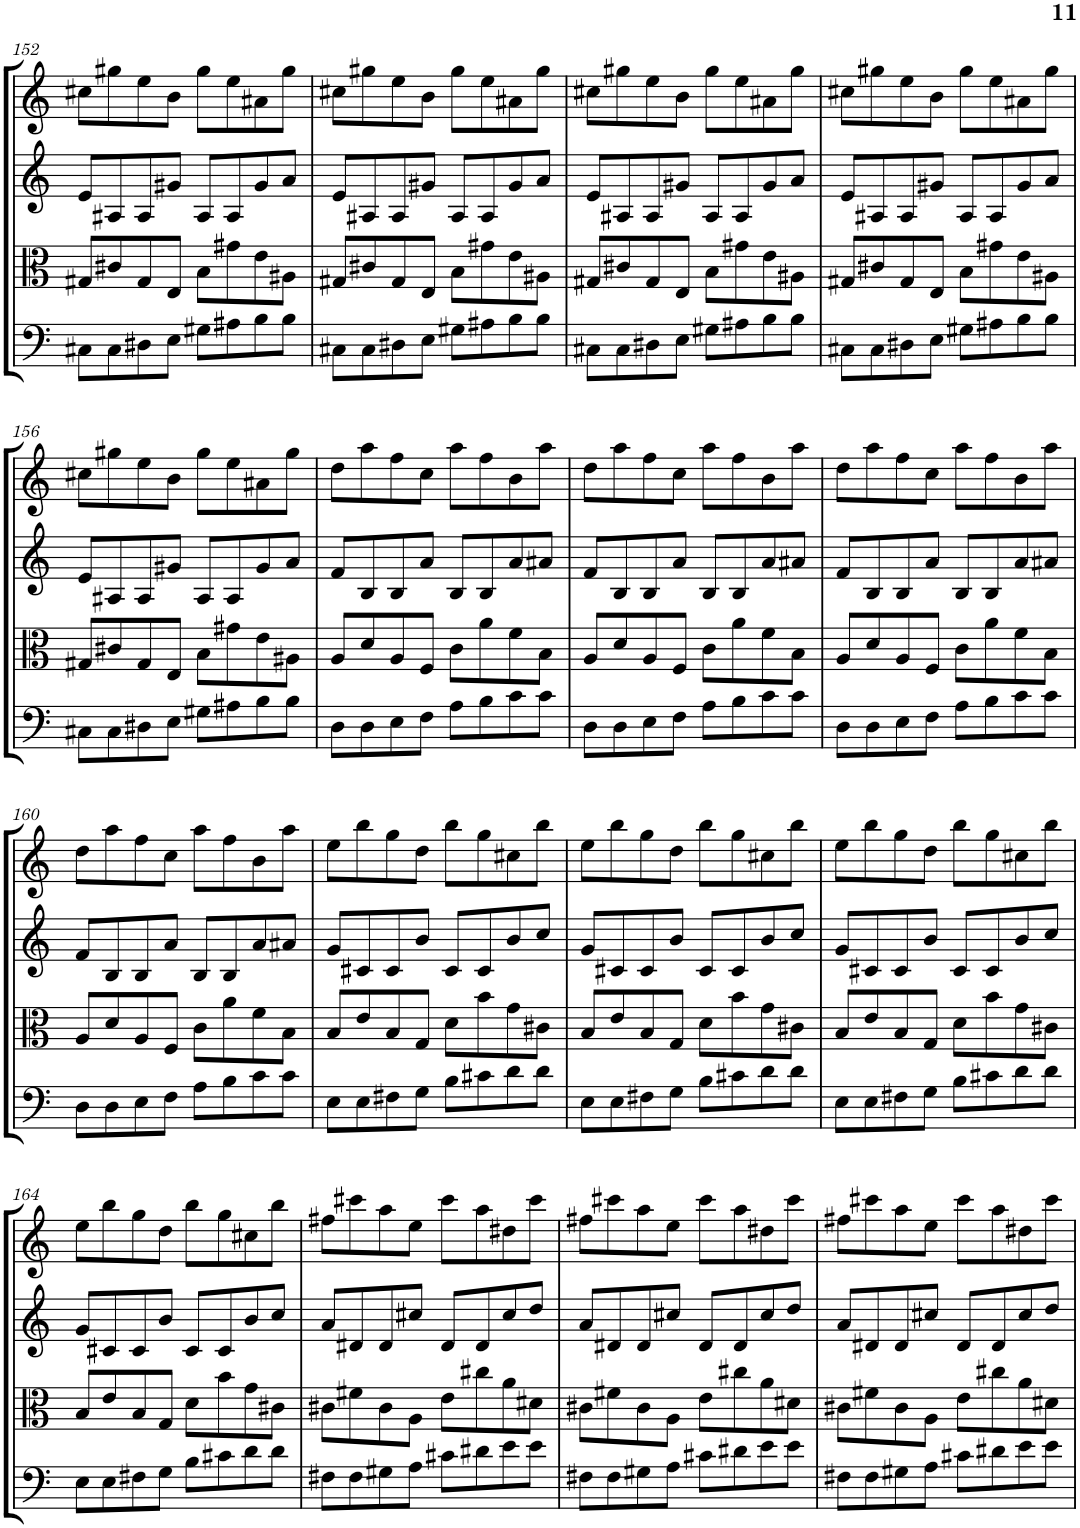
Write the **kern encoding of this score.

**kern	**kern	**kern	**kern
*part4	*part3	*part2	*part1
*staff4	*staff3	*staff2	*staff1
*I"Violoncello	*I"Viola	*I"Violin II	*I"Violin I
*I'Vc	*I'Vla	*I'Vln	*I'Vln
!!LO:PB:g=z
*clefF4	*clefC3	*clefG2	*clefG2
*k[]	*k[]	*k[]	*k[]
*M4/4	*M4/4	*M4/4	*M4/4
=152	=152	=152	=152
8C#X\L	8G#X/L	8e/L	8cc#X\L
8C#\	8c#X/	8A#X/	8gg#X\
8D#X\	8G#/	8A#/	8ee\
8E\J	8E/J	8g#X/J	8b\J
8G#X\L	8B\L	8A#/L	8gg#\L
8A#X\	8g#X\	8A#/	8ee\
8B\	8e\	8g#/	8a#X\
8B\J	8A#X\J	8a/J	8gg#\J
=153	=153	=153	=153
8C#X\L	8G#X/L	8e/L	8cc#X\L
8C#\	8c#X/	8A#X/	8gg#X\
8D#X\	8G#/	8A#/	8ee\
8E\J	8E/J	8g#X/J	8b\J
8G#X\L	8B\L	8A#/L	8gg#\L
8A#X\	8g#X\	8A#/	8ee\
8B\	8e\	8g#/	8a#X\
8B\J	8A#X\J	8a/J	8gg#\J
=154	=154	=154	=154
8C#X\L	8G#X/L	8e/L	8cc#X\L
8C#\	8c#X/	8A#X/	8gg#X\
8D#X\	8G#/	8A#/	8ee\
8E\J	8E/J	8g#X/J	8b\J
8G#X\L	8B\L	8A#/L	8gg#\L
8A#X\	8g#X\	8A#/	8ee\
8B\	8e\	8g#/	8a#X\
8B\J	8A#X\J	8a/J	8gg#\J
=155	=155	=155	=155
8C#X\L	8G#X/L	8e/L	8cc#X\L
8C#\	8c#X/	8A#X/	8gg#X\
8D#X\	8G#/	8A#/	8ee\
8E\J	8E/J	8g#X/J	8b\J
8G#X\L	8B\L	8A#/L	8gg#\L
8A#X\	8g#X\	8A#/	8ee\
8B\	8e\	8g#/	8a#X\
8B\J	8A#X\J	8a/J	8gg#\J
!!LO:LB:g=z
=156	=156	=156	=156
8C#X\L	8G#X/L	8e/L	8cc#X\L
8C#\	8c#X/	8A#X/	8gg#X\
8D#X\	8G#/	8A#/	8ee\
8E\J	8E/J	8g#X/J	8b\J
8G#X\L	8B\L	8A#/L	8gg#\L
8A#X\	8g#X\	8A#/	8ee\
8B\	8e\	8g#/	8a#X\
8B\J	8A#X\J	8a/J	8gg#\J
=157	=157	=157	=157
8D\L	8A/L	8f/L	8dd\L
8D\	8d/	8B/	8aa\
8E\	8A/	8B/	8ff\
8F\J	8F/J	8a/J	8cc\J
8A\L	8c\L	8B/L	8aa\L
8B\	8a\	8B/	8ff\
8c\	8f\	8a/	8b\
8c\J	8B\J	8a#X/J	8aa\J
=158	=158	=158	=158
8D\L	8A/L	8f/L	8dd\L
8D\	8d/	8B/	8aa\
8E\	8A/	8B/	8ff\
8F\J	8F/J	8a/J	8cc\J
8A\L	8c\L	8B/L	8aa\L
8B\	8a\	8B/	8ff\
8c\	8f\	8a/	8b\
8c\J	8B\J	8a#X/J	8aa\J
=159	=159	=159	=159
8D\L	8A/L	8f/L	8dd\L
8D\	8d/	8B/	8aa\
8E\	8A/	8B/	8ff\
8F\J	8F/J	8a/J	8cc\J
8A\L	8c\L	8B/L	8aa\L
8B\	8a\	8B/	8ff\
8c\	8f\	8a/	8b\
8c\J	8B\J	8a#X/J	8aa\J
!!LO:LB:g=z
=160	=160	=160	=160
8D\L	8A/L	8f/L	8dd\L
8D\	8d/	8B/	8aa\
8E\	8A/	8B/	8ff\
8F\J	8F/J	8a/J	8cc\J
8A\L	8c\L	8B/L	8aa\L
8B\	8a\	8B/	8ff\
8c\	8f\	8a/	8b\
8c\J	8B\J	8a#X/J	8aa\J
=161	=161	=161	=161
8E\L	8B/L	8g/L	8ee\L
8E\	8e/	8c#X/	8bb\
8F#X\	8B/	8c#/	8gg\
8G\J	8G/J	8b/J	8dd\J
8B\L	8d\L	8c#/L	8bb\L
8c#X\	8b\	8c#/	8gg\
8d\	8g\	8b/	8cc#X\
8d\J	8c#X\J	8cc/J	8bb\J
=162	=162	=162	=162
8E\L	8B/L	8g/L	8ee\L
8E\	8e/	8c#X/	8bb\
8F#X\	8B/	8c#/	8gg\
8G\J	8G/J	8b/J	8dd\J
8B\L	8d\L	8c#/L	8bb\L
8c#X\	8b\	8c#/	8gg\
8d\	8g\	8b/	8cc#X\
8d\J	8c#X\J	8cc/J	8bb\J
=163	=163	=163	=163
8E\L	8B/L	8g/L	8ee\L
8E\	8e/	8c#X/	8bb\
8F#X\	8B/	8c#/	8gg\
8G\J	8G/J	8b/J	8dd\J
8B\L	8d\L	8c#/L	8bb\L
8c#X\	8b\	8c#/	8gg\
8d\	8g\	8b/	8cc#X\
8d\J	8c#X\J	8cc/J	8bb\J
!!LO:LB:g=z
=164	=164	=164	=164
8E\L	8B/L	8g/L	8ee\L
8E\	8e/	8c#X/	8bb\
8F#X\	8B/	8c#/	8gg\
8G\J	8G/J	8b/J	8dd\J
8B\L	8d\L	8c#/L	8bb\L
8c#X\	8b\	8c#/	8gg\
8d\	8g\	8b/	8cc#X\
8d\J	8c#X\J	8cc/J	8bb\J
=165	=165	=165	=165
8F#X\L	8c#X\L	8a/L	8ff#X\L
8F#\	8f#X\	8d#X/	8ccc#X\
8G#X\	8c#\	8d#/	8aa\
8A\J	8A\J	8cc#X/J	8ee\J
8c#X\L	8e\L	8d#/L	8ccc#\L
8d#X\	8cc#X\	8d#/	8aa\
8e\	8a\	8cc#/	8dd#X\
8e\J	8d#X\J	8dd/J	8ccc#\J
=166	=166	=166	=166
8F#X\L	8c#X\L	8a/L	8ff#X\L
8F#\	8f#X\	8d#X/	8ccc#X\
8G#X\	8c#\	8d#/	8aa\
8A\J	8A\J	8cc#X/J	8ee\J
8c#X\L	8e\L	8d#/L	8ccc#\L
8d#X\	8cc#X\	8d#/	8aa\
8e\	8a\	8cc#/	8dd#X\
8e\J	8d#X\J	8dd/J	8ccc#\J
=167	=167	=167	=167
8F#X\L	8c#X\L	8a/L	8ff#X\L
8F#\	8f#X\	8d#X/	8ccc#X\
8G#X\	8c#\	8d#/	8aa\
8A\J	8A\J	8cc#X/J	8ee\J
8c#X\L	8e\L	8d#/L	8ccc#\L
8d#X\	8cc#X\	8d#/	8aa\
8e\	8a\	8cc#/	8dd#X\
8e\J	8d#X\J	8dd/J	8ccc#\J
=	=	=	=
*-	*-	*-	*-
